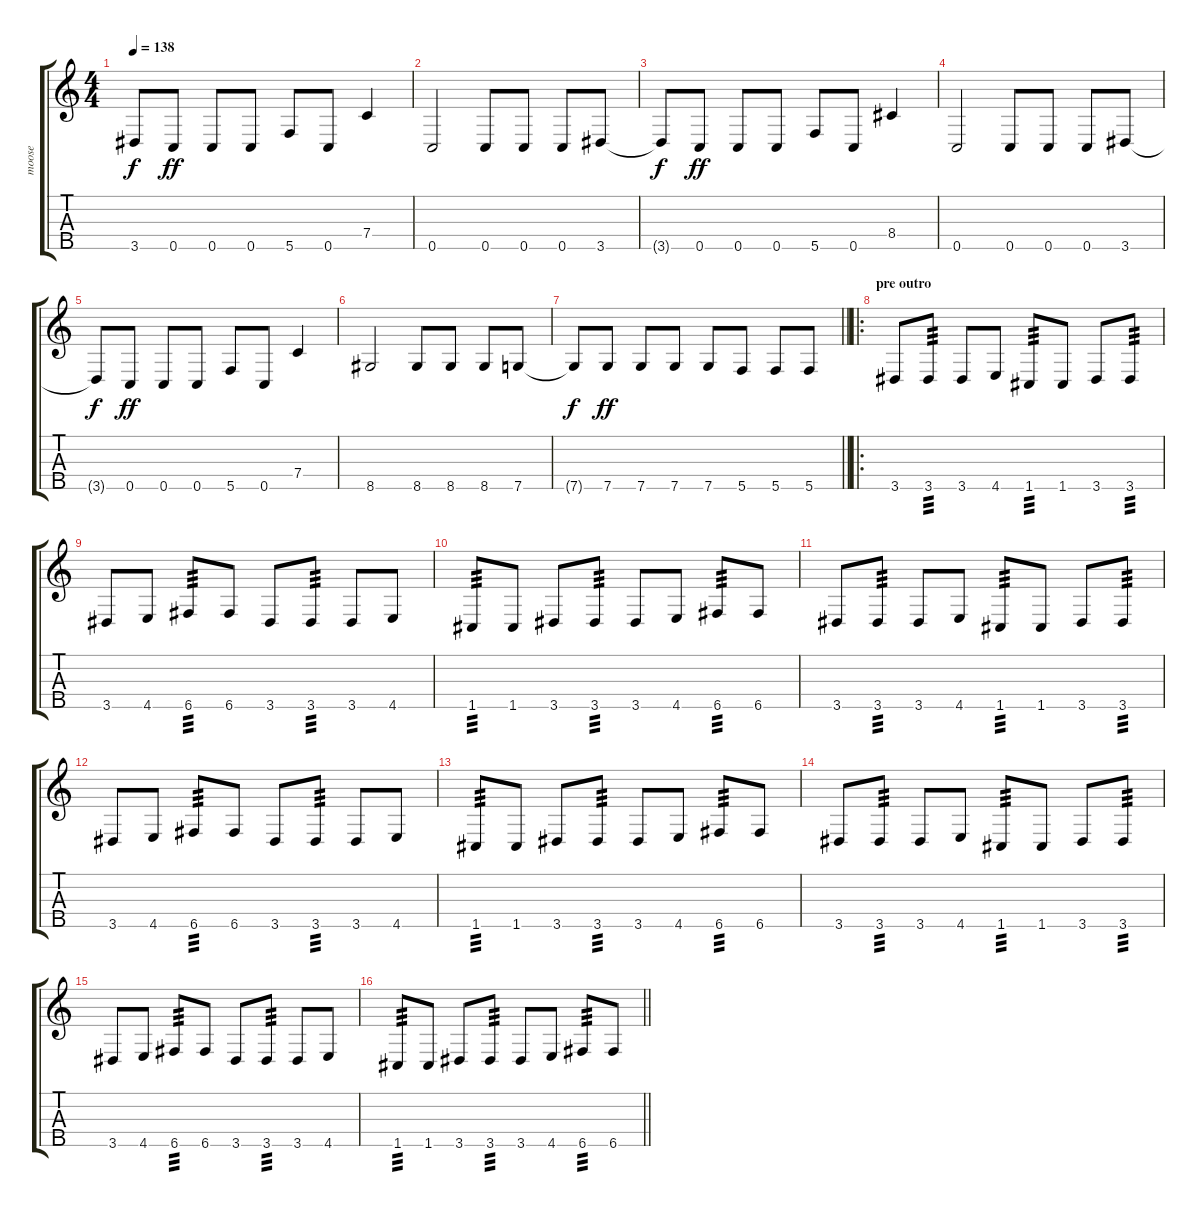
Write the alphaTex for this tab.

\track ("moose" "moose") {instrument slapbass1}
\staff {score tabs}
\tuning (G3 Eb3 Bb2 F2 C2) {hide}
\ts (4 4)
\tempo 138
\clef g2
\ks c
3.5{t}.8{dy f} 0.5.8{dy ff} 0.5.8 0.5.8 5.5.8 0.5.8 7.4.4 |
0.5.2 0.5.8 0.5.8 0.5.8 3.5.8 |
3.5{t}.8{dy f} 0.5.8{dy ff} 0.5.8 0.5.8 5.5.8 0.5.8 8.4.4 |
0.5.2 0.5.8 0.5.8 0.5.8 3.5.8 |
3.5{t}.8{dy f} 0.5.8{dy ff} 0.5.8 0.5.8 5.5.8 0.5.8 7.4.4 |
8.5.2 8.5.8 8.5.8 8.5.8 7.5.8 |
\barLineRight lightlight
7.5{t}.8{dy f} 7.5.8{dy ff} 7.5.8 7.5.8 7.5.8 5.5.8 5.5.8 5.5.8 |
\ro
\section ("" "pre outro")
3.5.8 3.5.8{tp 3} 3.5.8 4.5.8 1.5.8{tp 3} 1.5.8 3.5.8 3.5.8{tp 3} |
3.5.8 4.5.8 6.5.8{tp 3} 6.5.8 3.5.8 3.5.8{tp 3} 3.5.8 4.5.8 |
1.5.8{tp 3} 1.5.8 3.5.8 3.5.8{tp 3} 3.5.8 4.5.8 6.5.8{tp 3} 6.5.8 |
3.5.8 3.5.8{tp 3} 3.5.8 4.5.8 1.5.8{tp 3} 1.5.8 3.5.8 3.5.8{tp 3} |
3.5.8 4.5.8 6.5.8{tp 3} 6.5.8 3.5.8 3.5.8{tp 3} 3.5.8 4.5.8 |
1.5.8{tp 3} 1.5.8 3.5.8 3.5.8{tp 3} 3.5.8 4.5.8 6.5.8{tp 3} 6.5.8 |
3.5.8 3.5.8{tp 3} 3.5.8 4.5.8 1.5.8{tp 3} 1.5.8 3.5.8 3.5.8{tp 3} |
3.5.8 4.5.8 6.5.8{tp 3} 6.5.8 3.5.8 3.5.8{tp 3} 3.5.8 4.5.8 |
\barLineRight lightlight
1.5.8{tp 3} 1.5.8 3.5.8 3.5.8{tp 3} 3.5.8 4.5.8 6.5.8{tp 3} 6.5.8
